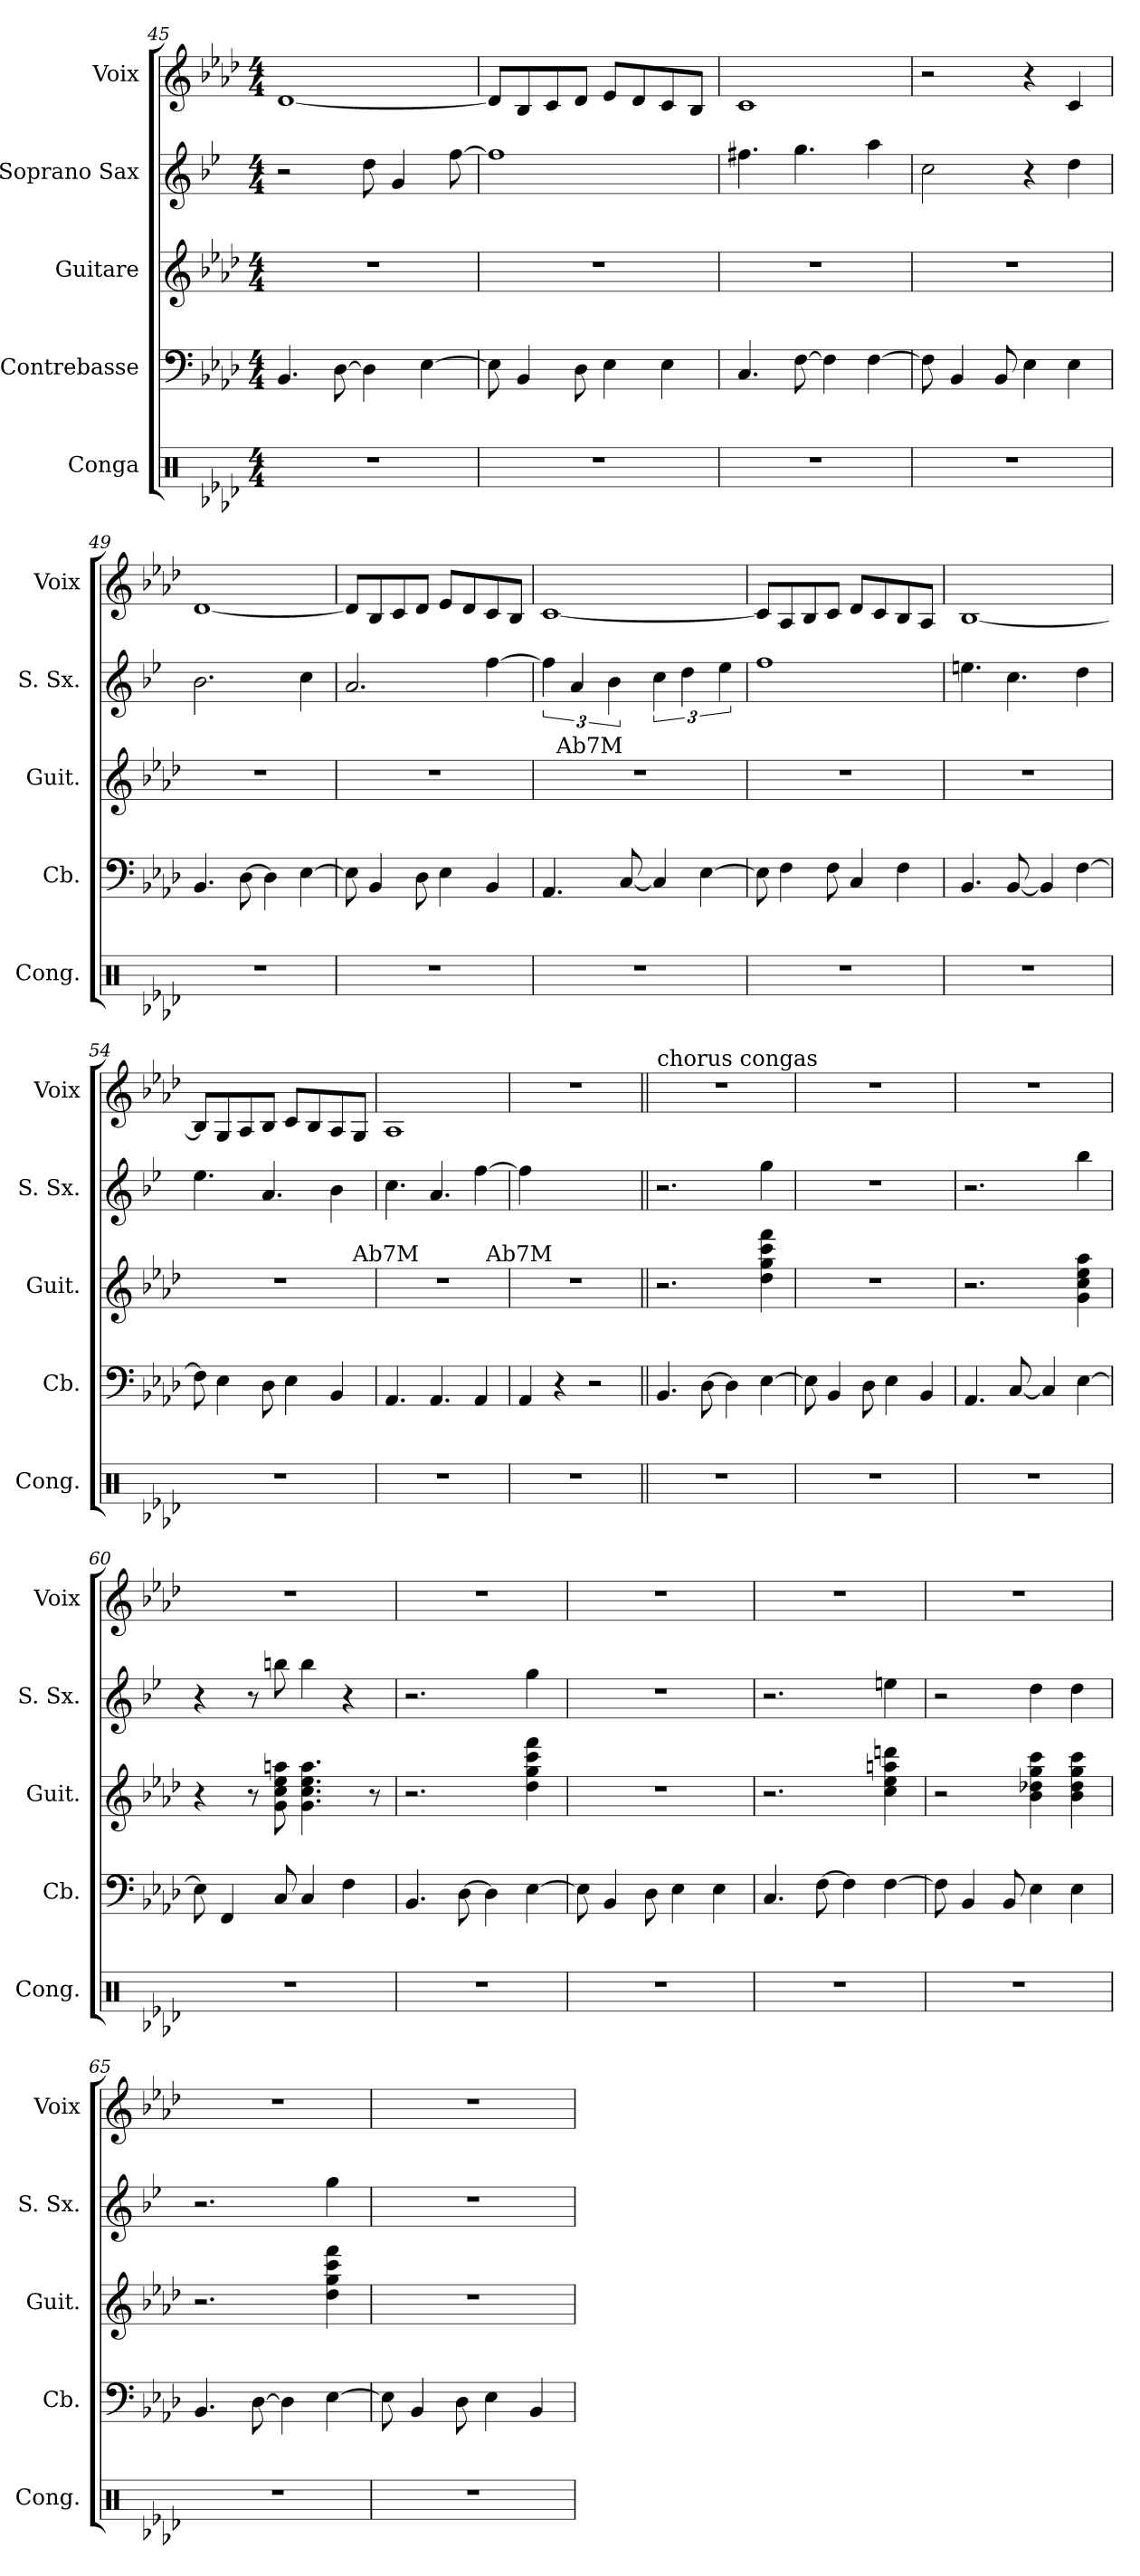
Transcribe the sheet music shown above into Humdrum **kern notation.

**kern	**kern	**kern	**kern	**kern
*part5	*part4	*part3	*part2	*part1
*staff5	*staff4	*staff3	*staff2	*staff1
*I"Conga	*I"Contrebasse	*I"Guitare	*I"Soprano Sax	*I"Voix
*I'Cong.	*I'Cb.	*I'Guit.	*I'S. Sx.	*I'Voix
!!LO:LB:g=z
*clefX	*clefF4	*clefG2	*clefG2	*clefG2
*	*ITrd7c12	*ITrd7c12	*ITrd1c2	*
*k[b-e-a-d-]	*k[b-e-a-d-]	*k[b-e-a-d-]	*k[b-e-a-d-]	*k[b-e-a-d-]
*A-:	*A-:	*A-:	*A-:	*A-:
*M4/4	*M4/4	*M4/4	*M4/4	*M4/4
=45	=45	=45	=45	=45
1r	4.BBB-/	1r	2r	[1d-
.	[8DD-\	.	.	.
.	4DD-\]	.	8cc\	.
.	.	.	4f/	.
.	[4EE-\	.	.	.
.	.	.	[8ee-\	.
=46	=46	=46	=46	=46
1r	8EE-\]	1r	1ee-]	8d-/L]
.	4BBB-/	.	.	8B-/
.	.	.	.	8c/
.	8DD-\	.	.	8d-/J
.	4EE-\	.	.	8e-/L
.	.	.	.	8d-/
.	4EE-\	.	.	8c/
.	.	.	.	8B-/J
=47	=47	=47	=47	=47
1r	4.CC/	1r	4.een\	1c
.	[8FF\	.	4.ff\	.
.	4FF\]	.	.	.
.	[4FF\	.	4gg\	.
=48	=48	=48	=48	=48
1r	8FF\]	1r	2b-\	2r
.	4BBB-/	.	.	.
.	8BBB-/	.	.	.
.	4EE-\	.	4r	4r
.	4EE-\	.	4cc\	4c/
!!LO:PB:g=z
=49	=49	=49	=49	=49
1r	4.BBB-/	1r	2.a-\	[1d-
.	[8DD-\	.	.	.
.	4DD-\]	.	.	.
.	[4EE-\	.	4b-\	.
=50	=50	=50	=50	=50
1r	8EE-\]	1r	2.g/	8d-/L]
.	4BBB-/	.	.	8B-/
.	.	.	.	8c/
.	8DD-\	.	.	8d-/J
.	4EE-\	.	.	8e-/L
.	.	.	.	8d-/
.	4BBB-/	.	[4ee-\	8c/
.	.	.	.	8B-/J
=51	=51	=51	=51	=51
*	*	*^	*	*
1r	4.AAA-/	1r	4ryy	6ee-\]	[1c
.	.	.	.	6g/	.
!	!	!	!LO:TX:a:cj:t=Ab7M	!	!
.	.	.	2.ryy	.	.
.	.	.	.	6a-\	.
.	[8CC/	.	.	.	.
.	4CC/]	.	.	6b-\	.
.	.	.	.	6cc\	.
.	[4EE-\	.	.	.	.
.	.	.	.	6dd-\	.
*	*	*v	*v	*	*
=52	=52	=52	=52	=52
1r	8EE-\]	1r	1ee-	8c/L]
.	4FF\	.	.	8A-/
.	.	.	.	8B-/
.	8FF\	.	.	8c/J
.	4CC/	.	.	8d-/L
.	.	.	.	8c/
.	4FF\	.	.	8B-/
.	.	.	.	8A-/J
!!LO:LB:g=z
=53	=53	=53	=53	=53
1r	4.BBB-/	1r	4.ddn\	[1B-
.	[8BBB-/	.	4.b-\	.
.	4BBB-/]	.	.	.
.	[4FF\	.	4cc\	.
=54	=54	=54	=54	=54
1r	8FF\]	1r	4.dd-\	8B-/L]
.	4EE-\	.	.	8G/
.	.	.	.	8A-/
.	8DD-\	.	4.g/	8B-/J
.	4EE-\	.	.	8c/L
.	.	.	.	8B-/
.	4BBB-/	.	4a-\	8A-/
.	.	.	.	8G/J
=55	=55	=55	=55	=55
!	!	!LO:TX:a:cj:t=Ab7M	!	!
1r	4.AAA-/	1r	4.b-\	1A-
.	4.AAA-/	.	4.g/	.
.	4AAA-/	.	[4ee-\	.
=56	=56	=56	=56	=56
!	!	!LO:TX:a:cj:t=Ab7M	!	!
1r	4AAA-/	1r	4ee-\]	1r
.	4r	.	2.ryy	.
.	2r	.	.	.
!!LO:PB:g=z
=57||	=57||	=57||	=57||	=57||
!	!	!	!	!LO:TX:a:t=chorus congas
1r	4.BBB-/	2.r	2.r	1r
.	[8DD-\	.	.	.
.	4DD-\]	.	.	.
.	[4EE-\	4d-\ 4g\ 4cc\ 4ff\	4ff\	.
=58	=58	=58	=58	=58
1r	8EE-\]	1r	1r	1r
.	4BBB-/	.	.	.
.	8DD-\	.	.	.
.	4EE-\	.	.	.
.	4BBB-/	.	.	.
=59	=59	=59	=59	=59
1r	4.AAA-/	2.r	2.r	1r
.	[8CC/	.	.	.
.	4CC/]	.	.	.
.	[4EE-\	4G\ 4c\ 4e-\ 4a-\	4aa-\	.
=60	=60	=60	=60	=60
1r	8EE-\]	4r	4r	1r
.	4FFF/	.	.	.
.	.	8r	8r	.
.	8CC/	8G\ 8c\ 8e-\ 8an\	8aan\	.
.	4CC/	4.G\ 4.c\ 4.e-\ 4.a\	4aa\	.
.	4FF\	.	4r	.
.	.	8r	.	.
!!LO:LB:g=z
=61	=61	=61	=61	=61
1r	4.BBB-/	2.r	2.r	1r
.	[8DD-\	.	.	.
.	4DD-\]	.	.	.
.	[4EE-\	4d-\ 4g\ 4cc\ 4ff\	4ff\	.
=62	=62	=62	=62	=62
1r	8EE-\]	1r	1r	1r
.	4BBB-/	.	.	.
.	8DD-\	.	.	.
.	4EE-\	.	.	.
.	4EE-\	.	.	.
=63	=63	=63	=63	=63
1r	4.CC/	2.r	2.r	1r
.	[8FF\	.	.	.
.	4FF\]	.	.	.
.	[4FF\	4c\ 4e-\ 4an\ 4ddn\	4ddn\	.
=64	=64	=64	=64	=64
1r	8FF\]	2r	2r	1r
.	4BBB-/	.	.	.
.	8BBB-/	.	.	.
.	4EE-\	4B-\ 4d-X\ 4g\ 4cc\	4cc\	.
.	4EE-\	4B-\ 4d-\ 4g\ 4cc\	4cc\	.
!!LO:PB:g=z
=65	=65	=65	=65	=65
1r	4.BBB-/	2.r	2.r	1r
.	[8DD-\	.	.	.
.	4DD-\]	.	.	.
.	[4EE-\	4d-\ 4g\ 4cc\ 4ff\	4ff\	.
=66	=66	=66	=66	=66
1r	8EE-\]	1r	1r	1r
.	4BBB-/	.	.	.
.	8DD-\	.	.	.
.	4EE-\	.	.	.
.	4BBB-/	.	.	.
=	=	=	=	=
*-	*-	*-	*-	*-
